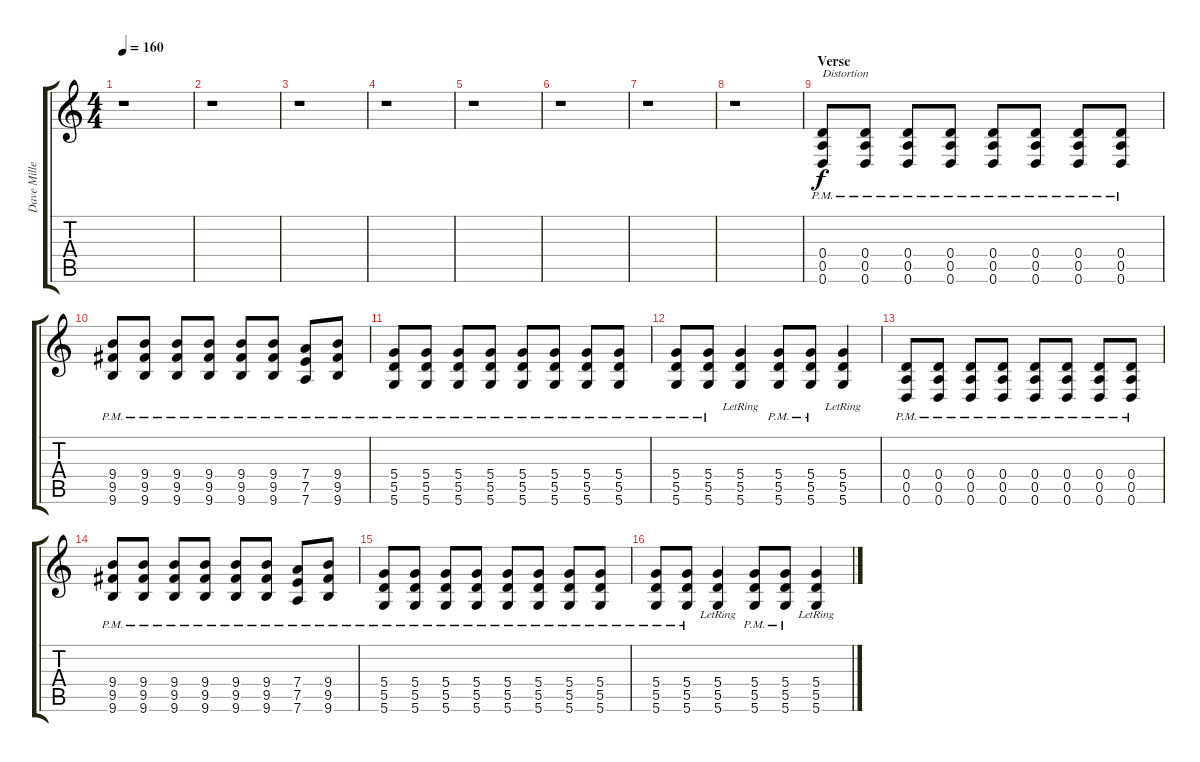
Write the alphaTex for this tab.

\track ("Dave Miller" "Dave Mille") {instrument electricguitarjazz}
\staff {score tabs}
\tuning (E4 B3 G3 D3 A2 D2) {hide}
\ts (4 4)
\tempo 160
\clef g2
\ks c
r.1{dy f} |
r.1 |
r.1 |
r.1 |
r.1 |
r.1 |
r.1 |
r.1 |
\section ("" "Verse")
(0.4{pm} 0.5{pm} 0.6{pm}).8{txt "Distortion" instrument overdrivenguitar} (0.4{pm} 0.5{pm} 0.6{pm}).8 (0.4{pm} 0.5{pm} 0.6{pm}).8 (0.4{pm} 0.5{pm} 0.6{pm}).8 (0.4{pm} 0.5{pm} 0.6{pm}).8 (0.4{pm} 0.5{pm} 0.6{pm}).8 (0.4{pm} 0.5{pm} 0.6{pm}).8 (0.4{pm} 0.5{pm} 0.6{pm}).8 |
(9.4{pm} 9.5{pm} 9.6{pm}).8 (9.4{pm} 9.5{pm} 9.6{pm}).8 (9.4{pm} 9.5{pm} 9.6{pm}).8 (9.4{pm} 9.5{pm} 9.6{pm}).8 (9.4{pm} 9.5{pm} 9.6{pm}).8 (9.4{pm} 9.5{pm} 9.6{pm}).8 (7.4{pm} 7.5{pm} 7.6{pm}).8 (9.4{pm} 9.5{pm} 9.6{pm}).8 |
(5.4{pm} 5.5{pm} 5.6{pm}).8 (5.4{pm} 5.5{pm} 5.6{pm}).8 (5.4{pm} 5.5{pm} 5.6{pm}).8 (5.4{pm} 5.5{pm} 5.6{pm}).8 (5.4{pm} 5.5{pm} 5.6{pm}).8 (5.4{pm} 5.5{pm} 5.6{pm}).8 (5.4{pm} 5.5{pm} 5.6{pm}).8 (5.4{pm} 5.5{pm} 5.6{pm}).8 |
(5.4{pm} 5.5{pm} 5.6{pm}).8 (5.4{pm} 5.5{pm} 5.6{pm}).8 (5.4{lr} 5.5{lr} 5.6{lr}).4 (5.4{pm} 5.5{pm} 5.6{pm}).8 (5.4{pm} 5.5{pm} 5.6{pm}).8 (5.4{lr} 5.5{lr} 5.6{lr}).4 |
(0.4{pm} 0.5{pm} 0.6{pm}).8{instrument overdrivenguitar} (0.4{pm} 0.5{pm} 0.6{pm}).8 (0.4{pm} 0.5{pm} 0.6{pm}).8 (0.4{pm} 0.5{pm} 0.6{pm}).8 (0.4{pm} 0.5{pm} 0.6{pm}).8 (0.4{pm} 0.5{pm} 0.6{pm}).8 (0.4{pm} 0.5{pm} 0.6{pm}).8 (0.4{pm} 0.5{pm} 0.6{pm}).8 |
(9.4{pm} 9.5{pm} 9.6{pm}).8 (9.4{pm} 9.5{pm} 9.6{pm}).8 (9.4{pm} 9.5{pm} 9.6{pm}).8 (9.4{pm} 9.5{pm} 9.6{pm}).8 (9.4{pm} 9.5{pm} 9.6{pm}).8 (9.4{pm} 9.5{pm} 9.6{pm}).8 (7.4{pm} 7.5{pm} 7.6{pm}).8 (9.4{pm} 9.5{pm} 9.6{pm}).8 |
(5.4{pm} 5.5{pm} 5.6{pm}).8 (5.4{pm} 5.5{pm} 5.6{pm}).8 (5.4{pm} 5.5{pm} 5.6{pm}).8 (5.4{pm} 5.5{pm} 5.6{pm}).8 (5.4{pm} 5.5{pm} 5.6{pm}).8 (5.4{pm} 5.5{pm} 5.6{pm}).8 (5.4{pm} 5.5{pm} 5.6{pm}).8 (5.4{pm} 5.5{pm} 5.6{pm}).8 |
(5.4{pm} 5.5{pm} 5.6{pm}).8 (5.4{pm} 5.5{pm} 5.6{pm}).8 (5.4{lr} 5.5{lr} 5.6{lr}).4 (5.4{pm} 5.5{pm} 5.6{pm}).8 (5.4{pm} 5.5{pm} 5.6{pm}).8 (5.4{lr} 5.5{lr} 5.6{lr}).4
